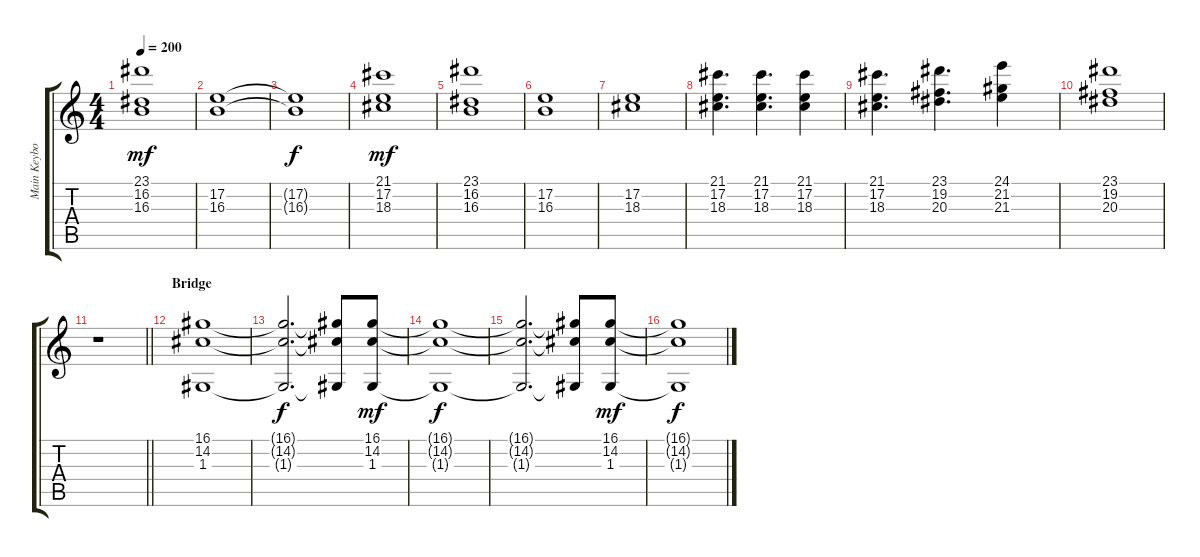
\track ("Main Keyboards" "Main Keybo") {instrument stringensemble1}
\staff {score tabs}
\tuning (E4 B3 G3 D3 A2 E2) {hide}
\ts (4 4)
\tempo 200
\clef g2
\ks c
(23.1 16.2 16.3).1{dy mf} |
(17.2 16.3).1 |
(17.2{t} 16.3{t}).1{dy f} |
(21.1 17.2 18.3).1{dy mf} |
(23.1 16.2 16.3).1 |
(17.2 16.3).1 |
(17.2 18.3).1 |
(21.1 17.2 18.3).4{d} (21.1 17.2 18.3).4{d} (21.1 17.2 18.3).4 |
(21.1 17.2 18.3).4{d} (23.1 19.2 20.3).4{d} (24.1 21.2 21.3).4 |
(23.1 19.2 20.3).1 |
\barLineRight lightlight
r.1 |
\section ("" "Bridge")
(16.1 14.2 1.3).1 |
(16.1{t} 14.2{t} 1.3{t}).2{d dy f} (16.1{t} 14.2{t} 1.3{t}).8 (16.1 14.2 1.3).8{dy mf} |
(16.1{t} 14.2{t} 1.3{t}).1{dy f} |
(16.1{t} 14.2{t} 1.3{t}).2{d} (16.1{t} 14.2{t} 1.3{t}).8 (16.1 14.2 1.3).8{dy mf} |
(16.1{t} 14.2{t} 1.3{t}).1{dy f}
